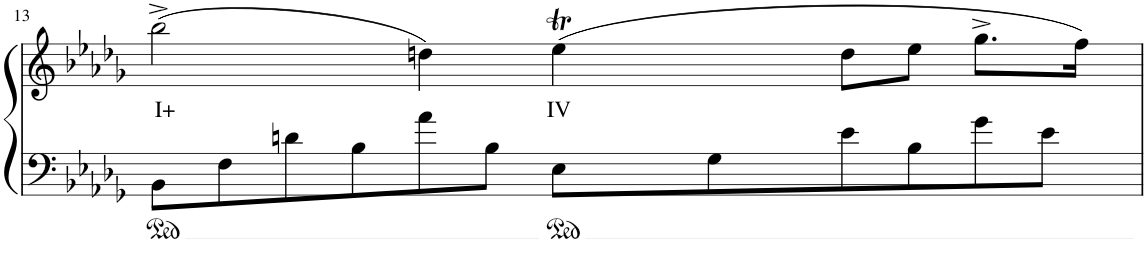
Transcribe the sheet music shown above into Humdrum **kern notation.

**kern	**kern	**text
*part1	*part1	*part1
*staff2	*staff1	*staff1
*I"Piano	*	*
*I'Pno	*	*
!!LO:PB:g=z
*clefF4	*clefG2	*
*k[b-e-a-d-g-]	*k[b-e-a-d-g-]	*
*M6/4	*M6/4	*
=13	=13	=13
!	!	!LO:LY:b
*	*^	*
8BB-\L	(>2bb-^\	2.ryy	I+
8F\	.	.	.
8dn\	.	.	.
8B-\	.	.	.
8a-\	4ddn\)	.	.
8B-\J	.	.	.
!	!	!	!LO:LY:b
*	*	*Xtuplet	*
8E-\L	(>4ee-T\	24ryy	IV
.	.	24ff!	.
.	.	24ee-!	.
8G-\	.	24ff!	.
.	.	12ee-!	.
8e-\	8dd\L	2ryy	.
8B-\	8ee-\J	.	.
8g-\	8.gg-^\L	.	.
8e-\J	.	.	.
.	16ff\Jk)	.	.
*	*v	*v	*
=	=	=
*-	*-	*-
